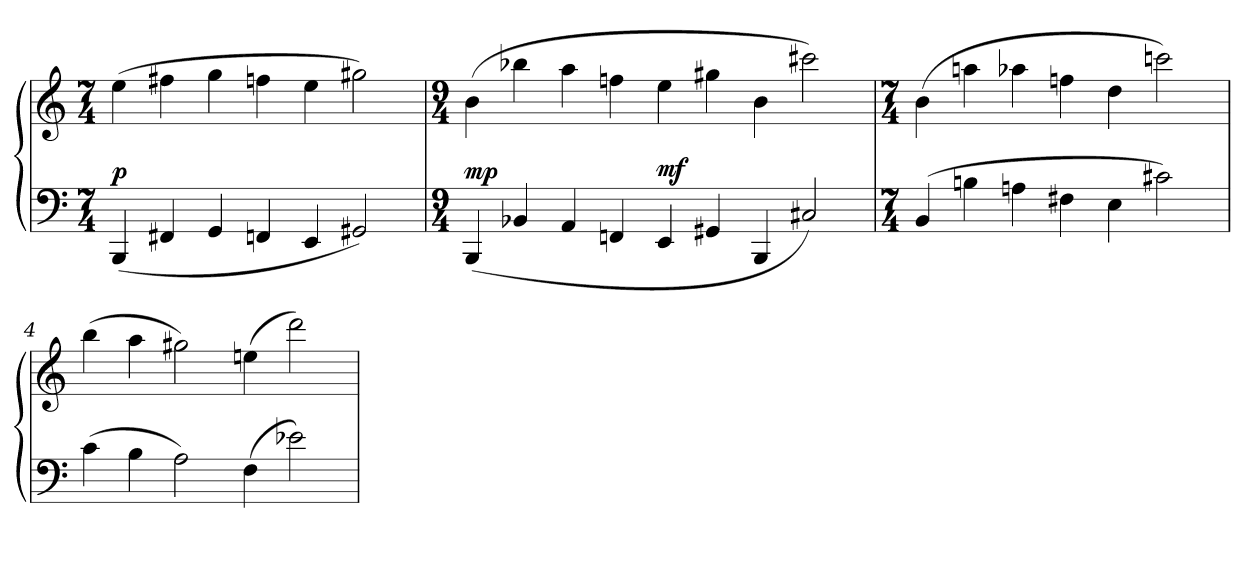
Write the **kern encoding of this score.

**kern	**kern	**dynam
*part1	*part1	*part1
*staff2	*staff1	*staff1/2
*clefF4	*clefG2	*
*k[]	*k[]	*
*M7/4	*M7/4	*
=1	=1	=1
!	!	!LO:DY:a=2
(<4BBB/	(>4ee\	p
4FF#X/	4ff#X\	.
4GG/	4gg\	.
4FFn/	4ffn\	.
4EE/	4ee\	.
2GG#X/)	2gg#X\)	.
=2	=2	=2
*M9/4	*M9/4	*
!	!	!LO:DY:a=2
(<4BBB/	(>4b\	mp
4BB-X/	4bb-X\	.
4AA/	4aa\	.
4FFn/	4ffn\	.
!	!	!LO:DY:a=2
4EE/	4ee\	mf
4GG#X/	4gg#X\	.
4BBB/	4b\	.
2C#X/)	2ccc#X\)	.
=3	=3	=3
*M7/4	*M7/4	*
(>4BB/	(>4b\	.
4Bn\	4aan\	.
4An\	4aa-X\	.
4F#X\	4ffn\	.
4E\	4dd\	.
2c#X\)	2cccn\)	.
=4	=4	=4
(>4c\	(>4bb\	.
4B\	4aa\	.
2A\)	2gg#X\)	.
(>4F\	(>4een\	.
2e-X\)	2ddd\)	.
=	=	=
*-	*-	*-
